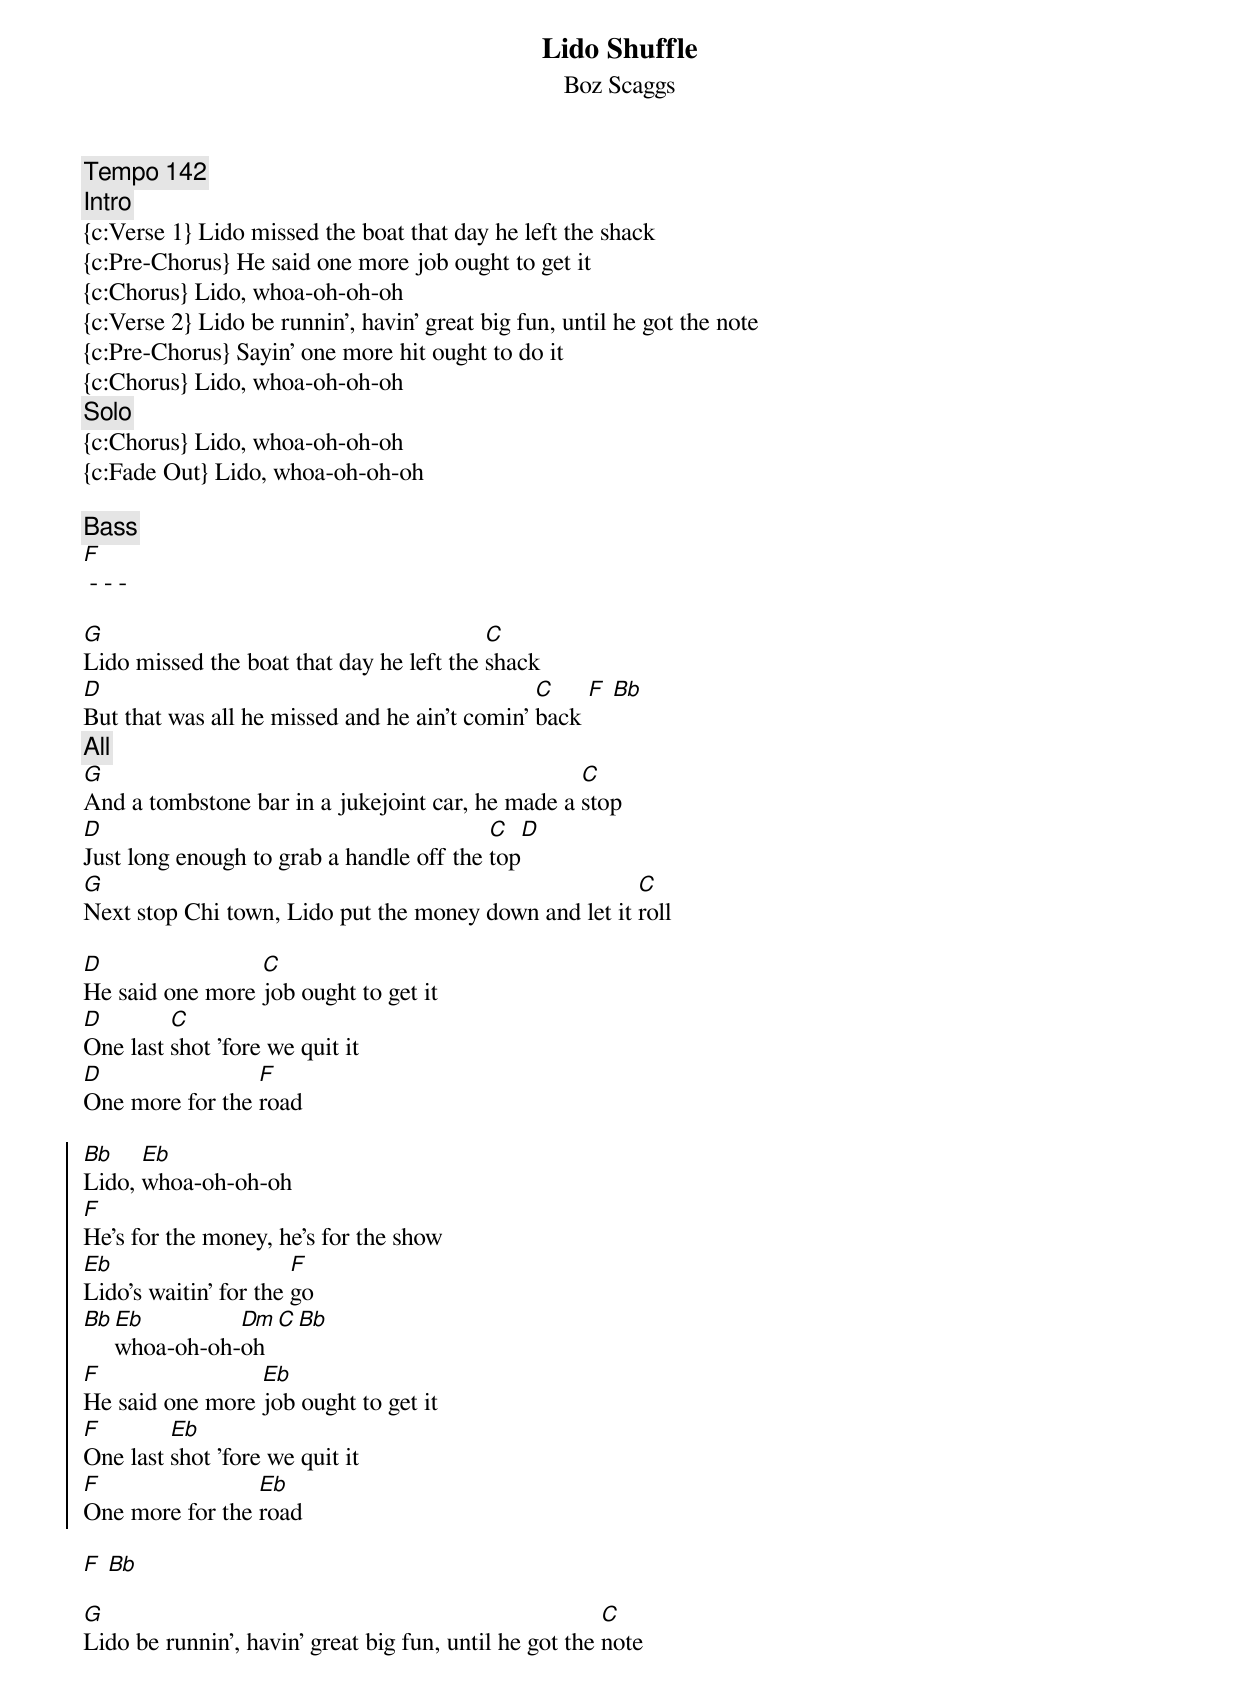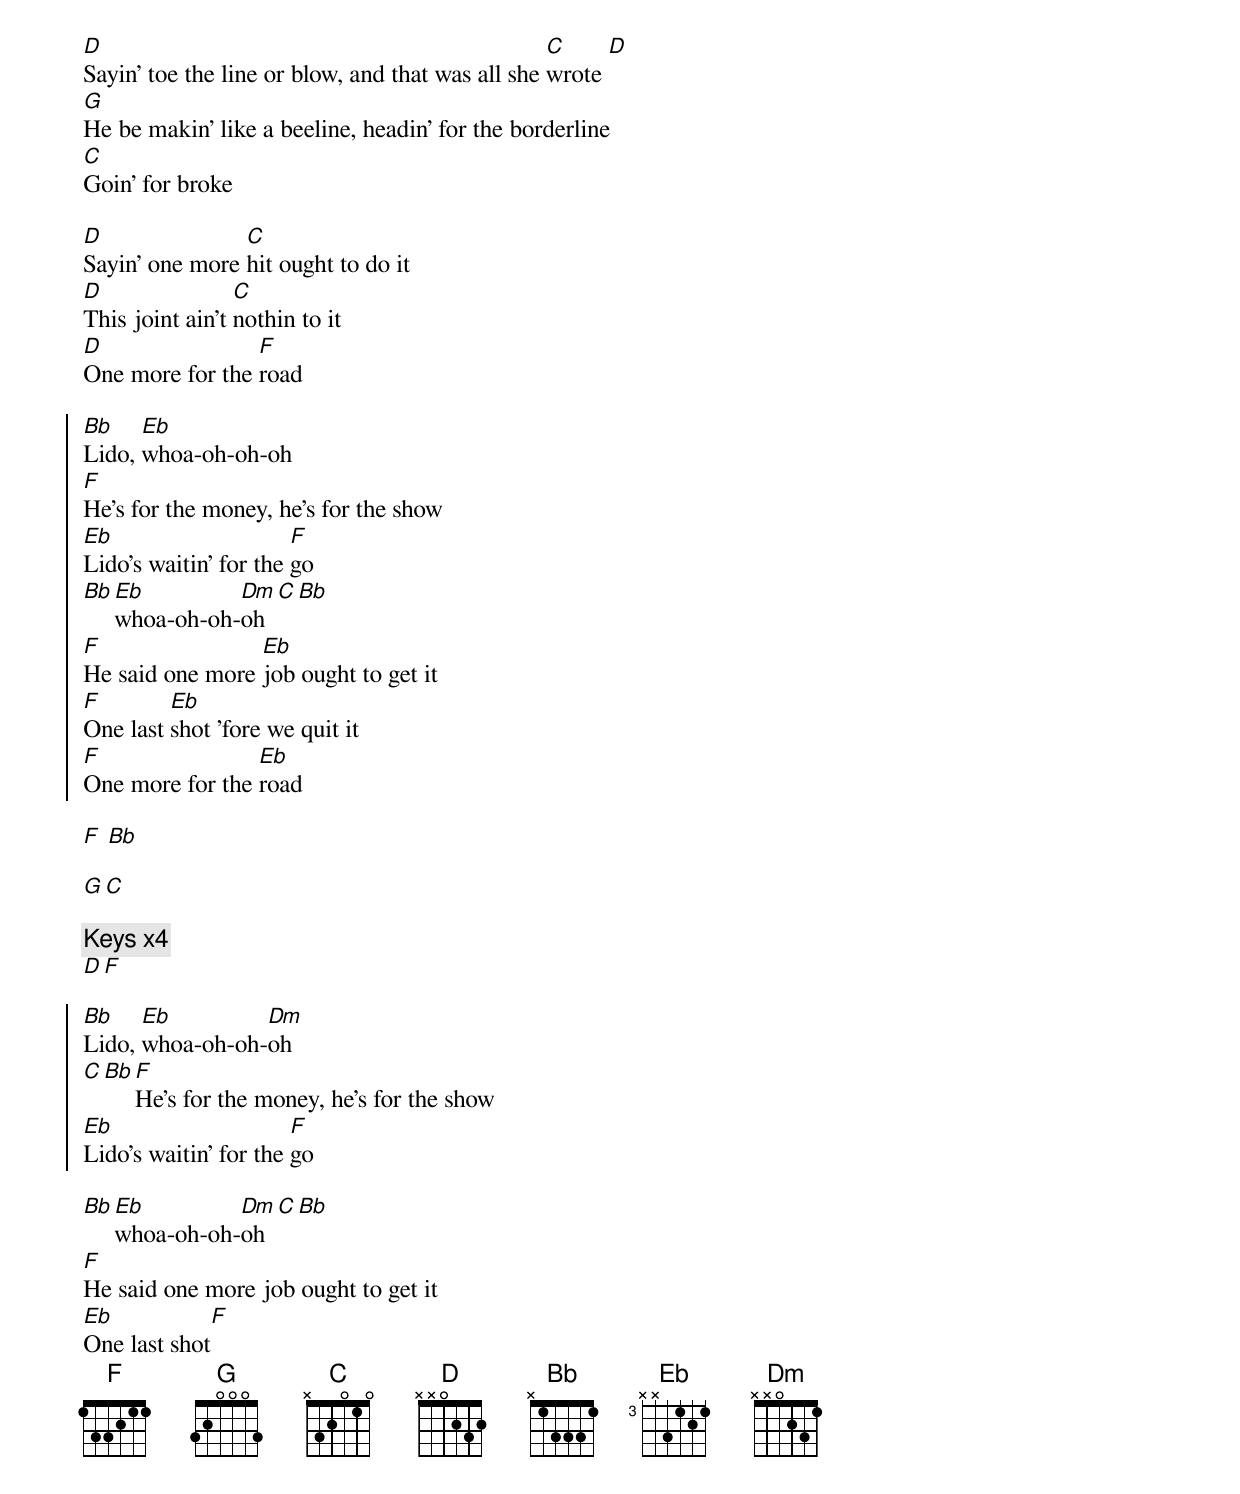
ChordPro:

{t: Lido Shuffle}
{st: Boz Scaggs}
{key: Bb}
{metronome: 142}
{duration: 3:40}
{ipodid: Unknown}


{c:Tempo 142}
{c:Intro}
{c:Verse 1} Lido missed the boat that day he left the shack
{c:Pre-Chorus} He said one more job ought to get it
{c:Chorus} Lido, whoa-oh-oh-oh
{c:Verse 2} Lido be runnin', havin' great big fun, until he got the note
{c:Pre-Chorus} Sayin' one more hit ought to do it
{c:Chorus} Lido, whoa-oh-oh-oh
{c:Solo}
{c:Chorus} Lido, whoa-oh-oh-oh
{c:Fade Out} Lido, whoa-oh-oh-oh

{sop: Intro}
{c: Bass}
[F] - - -
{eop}

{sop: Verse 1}
[G]Lido missed the boat that day he left the [C]shack
[D]But that was all he missed and he ain't comin' [C]back [F] [Bb]
{c: All}
[G]And a tombstone bar in a jukejoint car, he made a [C]stop
[D]Just long enough to grab a handle off the [C]top[D]
[G]Next stop Chi town, Lido put the money down and let it [C]roll
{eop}

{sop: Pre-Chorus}
[D]He said one more [C]job ought to get it
[D]One last [C]shot 'fore we quit it
[D]One more for the [F]road
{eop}

{soc}
[Bb]Lido, [Eb]whoa-oh-oh-oh
[F]He's for the money, he's for the show
[Eb]Lido's waitin' for the [F]go
[Bb][Eb]whoa-oh-oh-[Dm]oh[C][Bb]
[F]He said one more [Eb]job ought to get it
[F]One last [Eb]shot 'fore we quit it
[F]One more for the [Eb]road
{eoc}

[F] [Bb]

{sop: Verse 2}
[G]Lido be runnin', havin' great big fun, until he got the [C]note
[D]Sayin' toe the line or blow, and that was all she [C]wrote [D]
[G]He be makin' like a beeline, headin' for the borderline
[C]Goin' for broke
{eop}

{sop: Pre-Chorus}
[D]Sayin' one more [C]hit ought to do it
[D]This joint ain't [C]nothin to it
[D]One more for the [F]road
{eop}

{soc}
[Bb]Lido, [Eb]whoa-oh-oh-oh
[F]He's for the money, he's for the show
[Eb]Lido's waitin' for the [F]go
[Bb][Eb]whoa-oh-oh-[Dm]oh[C][Bb]
[F]He said one more [Eb]job ought to get it
[F]One last [Eb]shot 'fore we quit it
[F]One more for the [Eb]road
{eoc}

[F] [Bb]

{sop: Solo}
[G][C]

{c: Keys x4}
[D][F]
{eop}

{soc}
[Bb]Lido, [Eb]whoa-oh-oh-[Dm]oh
[C][Bb][F]He's for the money, he's for the show
[Eb]Lido's waitin' for the [F]go
{eoc}

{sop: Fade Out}
[Bb][Eb]whoa-oh-oh-[Dm]oh[C][Bb]
[F]He said one more job ought to get it
[Eb]One last shot[F]
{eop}
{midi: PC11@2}
